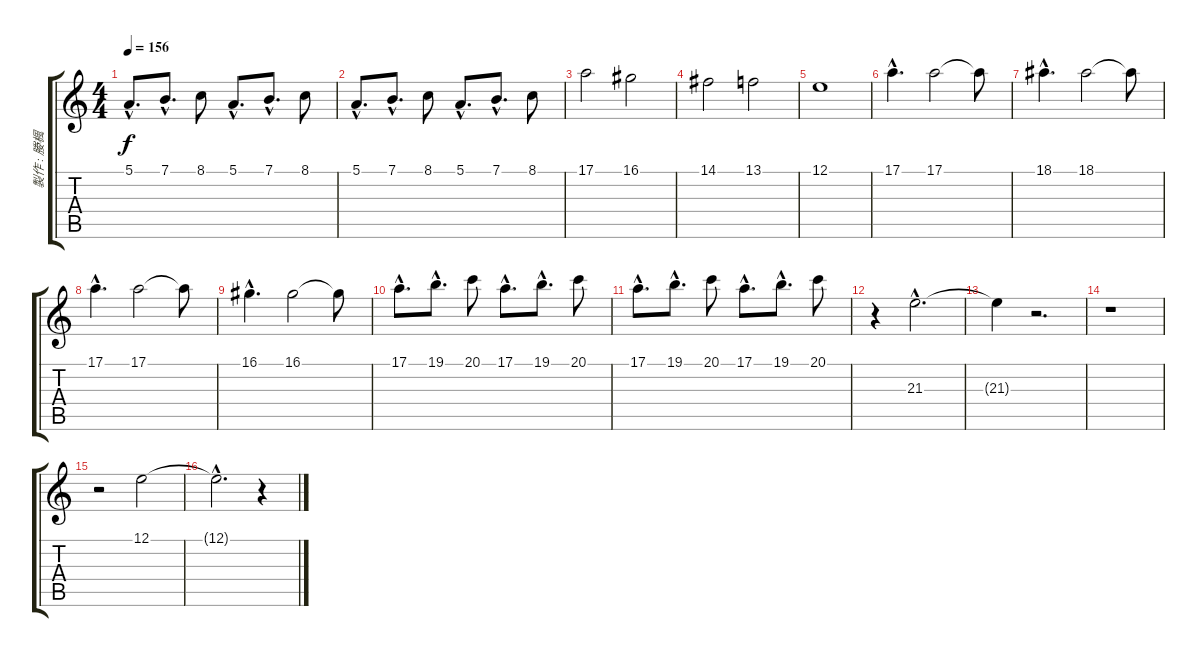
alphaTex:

\track ("製作 : 媵楓" "製作 : 媵楓") {instrument orchestrahit}
\staff {score tabs}
\tuning (E4 B3 G3 D3 A2 E2) {hide}
\ts (4 4)
\tempo 156
\clef g2
\ks c
5.1{hac}.8{d dy f} 7.1{hac}.8{d} 8.1.8 5.1{hac}.8{d} 7.1{hac}.8{d} 8.1.8 |
5.1{hac}.8{d} 7.1{hac}.8{d} 8.1.8 5.1{hac}.8{d} 7.1{hac}.8{d} 8.1.8 |
17.1.2 16.1.2 |
14.1.2 13.1.2 |
12.1.1 |
17.1{hac}.4{d} 17.1.2 17.1{t}.8 |
18.1{hac}.4{d} 18.1.2 18.1{t}.8 |
17.1{hac}.4{d} 17.1.2 17.1{t}.8 |
16.1{hac}.4{d} 16.1.2 16.1{t}.8 |
17.1{hac}.8{d} 19.1{hac}.8{d} 20.1.8 17.1{hac}.8{d} 19.1{hac}.8{d} 20.1.8 |
17.1{hac}.8{d} 19.1{hac}.8{d} 20.1.8 17.1{hac}.8{d} 19.1{hac}.8{d} 20.1.8 |
r.4 21.3{hac}.2{d} |
21.3{t}.4 r.2{d} |
r.1 |
r.2 12.1.2 |
12.1{hac t}.2{d} r.4
